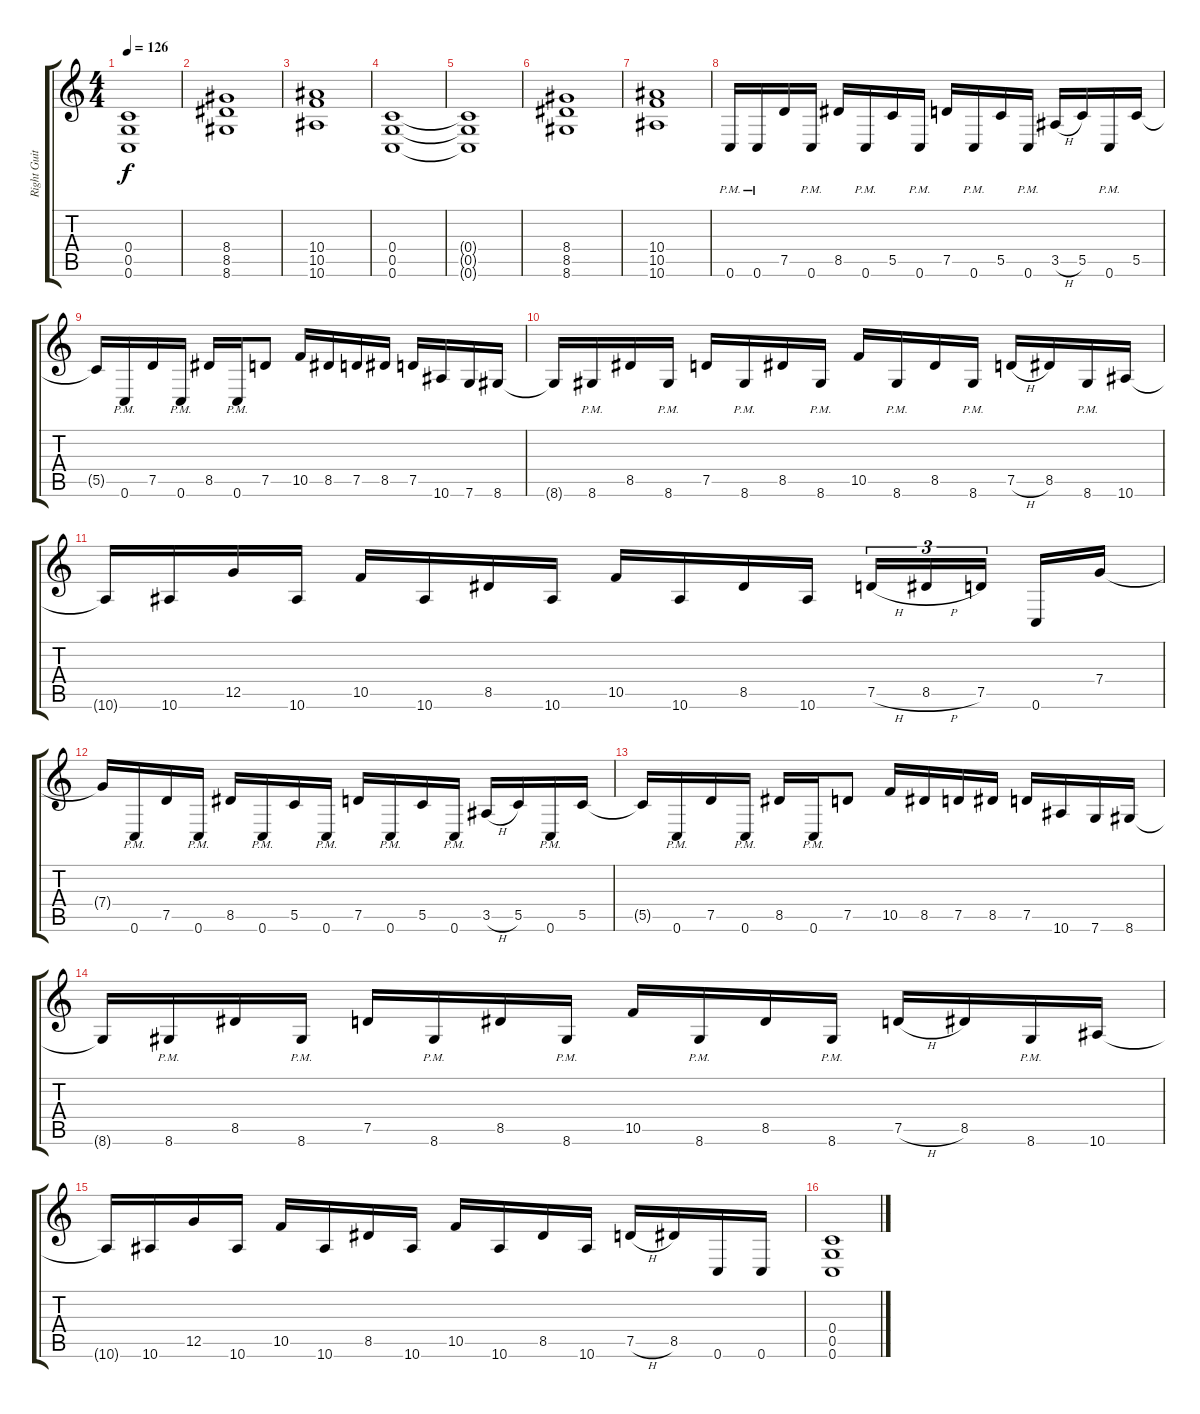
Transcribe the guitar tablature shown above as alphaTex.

\track ("Right Guitar" "Right Guit") {instrument distortionguitar}
\staff {score tabs}
\tuning (D4 A3 F3 C3 G2 C2) {hide}
\ts (4 4)
\tempo 126
\clef g2
\ks c
(0.4{t} 0.5{t} 0.6{t}).1{dy f} |
(8.4 8.5 8.6).1 |
(10.4 10.5 10.6).1 |
(0.4 0.5 0.6).1 |
(0.4{t} 0.5{t} 0.6{t}).1 |
(8.4 8.5 8.6).1 |
(10.4 10.5 10.6).1 |
0.6{pm}.16 0.6{pm}.16 7.5.16 0.6{pm}.16 8.5.16 0.6{pm}.16 5.5.16 0.6{pm}.16 7.5.16 0.6{pm}.16 5.5.16 0.6{pm}.16 3.5{h}.16 5.5.16 0.6{pm}.16 5.5.16 |
5.5{t}.16 0.6{pm}.16 7.5.16 0.6{pm}.16 8.5.16 0.6{pm}.16 7.5.8 10.5.16 8.5.16 7.5.16 8.5.16 7.5.16 10.6.16 7.6.16 8.6.16 |
8.6{t}.16 8.6{pm}.16 8.5.16 8.6{pm}.16 7.5.16 8.6{pm}.16 8.5.16 8.6{pm}.16 10.5.16 8.6{pm}.16 8.5.16 8.6{pm}.16 7.5{h}.16 8.5.16 8.6{pm}.16 10.6.16 |
10.6{t}.16 10.6.16 12.5.16 10.6.16 10.5.16 10.6.16 8.5.16 10.6.16 10.5.16 10.6.16 8.5.16 10.6.16 7.5{h}.16{tu (3 2)} 8.5{h}.16{tu (3 2)} 7.5.16{tu (3 2) beam splitsecondary} 0.6.16 7.4.16 |
7.4{t}.16 0.6{pm}.16 7.5.16 0.6{pm}.16 8.5.16 0.6{pm}.16 5.5.16 0.6{pm}.16 7.5.16 0.6{pm}.16 5.5.16 0.6{pm}.16 3.5{h}.16 5.5.16 0.6{pm}.16 5.5.16 |
5.5{t}.16 0.6{pm}.16 7.5.16 0.6{pm}.16 8.5.16 0.6{pm}.16 7.5.8 10.5.16 8.5.16 7.5.16 8.5.16 7.5.16 10.6.16 7.6.16 8.6.16 |
8.6{t}.16 8.6{pm}.16 8.5.16 8.6{pm}.16 7.5.16 8.6{pm}.16 8.5.16 8.6{pm}.16 10.5.16 8.6{pm}.16 8.5.16 8.6{pm}.16 7.5{h}.16 8.5.16 8.6{pm}.16 10.6.16 |
10.6{t}.16 10.6.16 12.5.16 10.6.16 10.5.16 10.6.16 8.5.16 10.6.16 10.5.16 10.6.16 8.5.16 10.6.16 7.5{h}.16 8.5.16 0.6.16 0.6.16 |
(0.4 0.5 0.6).1
